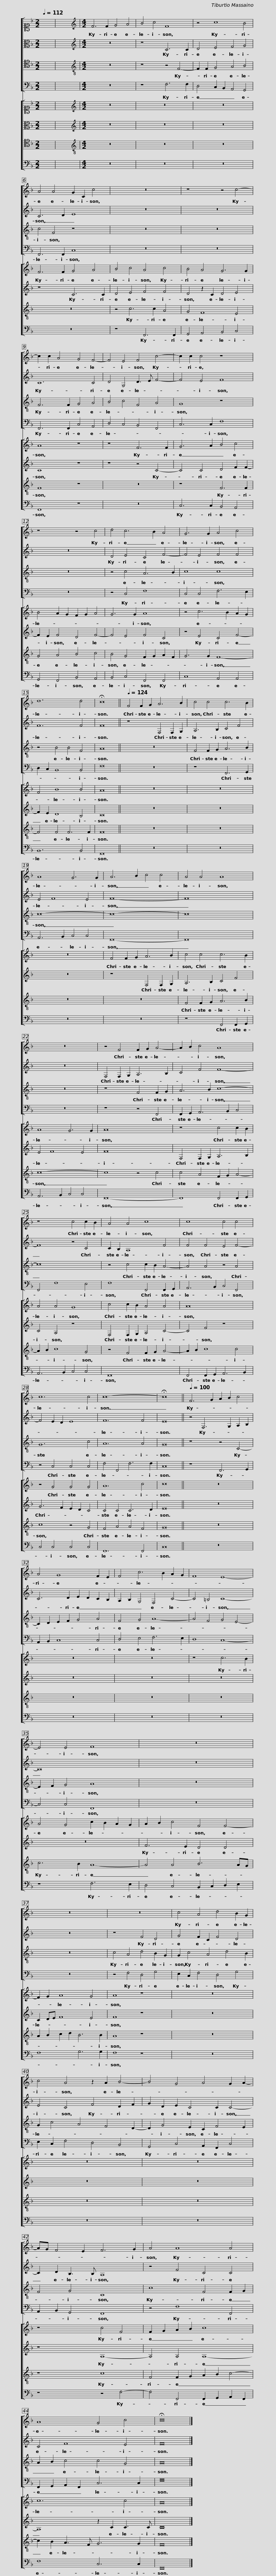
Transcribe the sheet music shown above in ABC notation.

X:1
%%score [ 1 2 3 4 ] [ 5 6 7 8 ]
L:1/8
Q:1/4=112
M:2/2
I:linebreak $
K:F
V:1 alto1
V:2 alto
V:3 tenor
V:4 bass
V:5 alto1
V:6 alto
V:7 tenor
V:8 bass
V:1
 x8 | x8 |[M:4/2][K:treble] F6 F2 G4 A4 | B4 c4 F8 | z4 c8 B4 | %5
 A4 A4 G2 C2 c4 |$ z16 | z8 z4 c4- | c2 c2 A4 G4 F4- | F4 E4 F4 c4- | %10
 c2 c2 c4 z8 |$ z8 z4 c4 | d4 c6 B2 A4 | G6 G2 A4 c4 | d12 d4 | %15
 !fermata!c16 ||$[Q:1/4=124][Q:1/4=124] F4 F2 G2 A6 B2 | c4 c4 c6 B2 | A8 G6 G2 | A6 B2 c4 c4 |$ %20
 A4 A4 A8 | z16 | z4 F4 F2 G2 A4- | A2 B2 c4 A8 |$ z8 c4 c2 B2 | %25
 A4 A4 c8 | c8 c4 c4 | c12 c4 |$ c16- | !fermata!c16 || %30
[Q:1/4=100][Q:1/4=100] F6 G2 A2 B2 c4 | A4 G8 F2 E2 |$ F4 c6 B2 A2 G2 | F8 E8- | E4 E4 F8 | %35
 z16 |$ z16 | z16 | c4 A4 d4 B2 G2 | c4 A4 z2 A2 B4- |$ %40
 B4 G4 A4 G2 A2- | AG F4 E2 F6 G2 | A4 A8 A4 | A8 G4 c4 | !fermata!c16 |] %45
V:2
 x8 | x8 |[M:4/2][K:treble] z16 | z8 C6 C2 | D4 E4 F4 G4 | %5
 C6 D2 E8 |$ z16 | z16 | C12 C4 | D4 G,4 D3 E F4- | %10
 F4 E4 F8 |$ z16 | D4 E4 C4 F4- | F4 E4 F4 F4 | F12 F4 | %15
 F16 ||$ z8 F,4 F,2 G,2 | A,6 B,2 C4 F4 | E4 F8 E4 | F16- |$ %20
 F16 | z16 | F,4 F,2 G,2 A,6 B,2 | C4 F4 F8- |$ F8 z4 C4 | %25
 C2 B,2 A,8 F4 | F4 F4 E4 F4- | F4 E2 D2 E8 |$ F12 F4 | E16 || %30
 z4 F,6 G,2 A,2 B,2 | C6 D2 E2 D2 C2 B,2 |$ A,2 B,2 G,4 F,4 C4- | C4 =B,4 C8- | C16 | %35
 z16 |$ z16 | z8 F4 D4 | G4 F2 C2 F4 D4 | E4 C4 F4 D2 F2 |$ %40
 G2 D2 E2 C4 C2 C4- | C2 D2 B,3 B, A,8 | z4 F4 C4 C4 | C4 F8 E4 | F16 |] %45
V:3
 x8 | x8 |[M:4/2][K:treble-8] z16 | z8 z4 F4- | F2 F2 G4 A4 B4 | %5
 c4 F4 z8 |$ z16 | z16 | F6 F2 G4 A4 | B4 c4 F4 A4 | %10
 G8 z8 |$ z16 | z4 c4 A6 B2 | c8 c8 | z4 B4 B4 F4 | %15
 A16 ||$ z16 | F4 F2 G2 A6 B2 | c16- | c16- |$ %20
 c16 | z16 | z8 F4 F2 G2 | A6 B2 c8- |$ c16 | %25
 z4 c4 c2 B2 A4- | A4 A4 z4 A4 | G12 c4 |$ A12 A4 | G16 || %30
 z8 z4 C4- | C2 D2 E2 F2 G4 A4 |$ F4 G4 A8- | A4 F4 G4 E4- | E2 F2 G4 A8 | %35
 z16 |$ z16 | c4 A4 d4 B2 G2 | G2 c4 A4 d4 B2 | G2 c4 A4 F4 D2- |$ %40
 D2 G4 E2 C2 F4 E2 | F4 G4 C8 | c8 F4 F2 G2 | A2 B2 c4 c4 G4 | A16 |] %45
V:4
 x8 | x8 |[M:4/2] z16 | z8 F,6 F,2 | D,4 C,2 B,,2 A,,4 G,,4 | %5
 F,,6 F,,2 C,8 |$ z16 | z16 | F,,6 F,,2 C,4 A,,4 | D,4 C,4 B,,4 F,,4 | %10
 C,6 C,2 F,8 |$ z16 | z4 C,4 F,8 | C,4 C,4 F,6 E,2 | D,2 C,2 B,,8 B,,4 | %15
 F,16 ||$ z16 | z8 F,,6 G,,2 | A,,6 B,,2 C,4 C,4 | F,,16- |$ %20
 F,,16 | z16 | z8 z4 F,,4 | F,,2 G,,2 A,,6 B,,2 C,4 |$ F,,4 F,8 E,4 | %25
 F,8 F,,4 F,,2 G,,2 | A,,6 B,,2 C,4 F,,4 | z4 C,4 C,4 C,4 |$ F,4 F,,4 F,6 F,2 | C,16 || %30
 z8 F,,6 G,,2 | A,,2 B,,2 C,8 C,4 |$ D,4 E,4 F,6 E,2 | D,8 C,8- | C,4 C,4 F,,8 | %35
 z16 |$ z16 | z4 F,4 D,4 G,4 | E,2 C,2 F,4 D,4 G,4 | E,2 C,2 F,4 D,4 B,,4 |$ %40
 G,,4 C,4 A,,2 F,,2 C,4 | A,,2 B,,2 G,,4 F,,8 | z4 F,8 F,,4 | F,,2 G,,2 A,,2 F,,2 C,6 C,2 | F,16 |] %45
V:5
 x8 | x8 |[M:4/2][K:treble] z16 | z16 | z16 | %5
 F6 F2 G4 A4 |$ B4 c4 A4 c4 | B4 A4 G6 G2 | A8 z8 | z8 F6 F2 | %10
 G6 A2 B4 c4 |$ B4 A2 G2 F2 G2 A4 | G6 G2 A8 | z4 c6 B2 A2 G2 | F4 B8 B4 | %15
 A16 ||$ z16 | z16 | z16 | F4 F2 G2 A6 B2 |$ %20
 c4 c4 c6 B2 | A8 G6 G2 | A16 | z8 c4 c2 B2 |$ A4 A4 G8 | %25
 c4 c2 B2 A4 A4 | A16 | z4 G4 G4 G4 |$ A12 c4 | c16 || %30
 z16 | z16 |$ z16 | z8 c6 B2 | A4 G4 c2 B2 A2 G2 | %35
 A2 B2 c4 F4 F4- |$ F2 G2 A8 G4 | A8 z8 | z16 | z16 |$ %40
 z16 | z8 c4 F4 | F2 G2 A2 B2 c8 | c12 c4 | A16 |] %45
V:6
 x8 | x8 |[M:4/2][K:treble] z16 | z16 | z16 | %5
 z8 C6 C2 |$ D4 E4 F4 F4 | D4 z2 C2 D4 E4 | C8 z8 | z8 z4 C4- | %10
 C4 C4 D4 F2 F2- |$ F2 E2 F4 D4 F4- | F4 E4 F4 C4 | z4 E4 C4 F4- | F2 E2 D8 B,4 | %15
 C16 ||$ z16 | z16 | z16 | z8 F,4 F,2 G,2 |$ %20
 A,6 B,2 C4 F4 | E4 F8 E4 | F16 | F,4 F,2 G,2 A,6 B,2 |$ C4 A,4 z8 | %25
 F,4 F,2 G,2 A,4 C4- | C4 F4 z8 | G6 F2 E2 D2 C4 |$ C4 C4 C6 D2 | E16 || %30
 z16 | z16 |$ z16 | z16 | z16 | %35
 F6 E2 D4 D4 |$ C2 DE F8 E4 | F8 z8 | z16 | z16 |$ %40
 z16 | z8 A,8- | A,4 A,4 A,8- | A,8 z2 C2 C3 C | C16 |] %45
V:7
 x8 | x8 |[M:4/2][K:treble-8] z16 | z16 | z16 | %5
 z16 |$ z4 c6 c2 A4 | G4 F8 E4 | F8 z8 | z16 | %10
 z8 F6 F2 |$ G4 A4 B4 c4 | B4 G4 F2 G2 A2 F2 | G6 G2 F8- | F4 F4 F6 F2 | %15
 F16 ||$ z16 | z16 | z16 | z16 |$ %20
 F4 F2 G2 A6 B2 | c16- | c8 z4 c4 | c4 A4 F2 G2 A4- |$ A2 B2 c8 G4 | %25
 z4 F4 F2 G2 A4- | A2 B2 c8 c4 | c8 z4 G4 |$ F4 A4 A4 F4 | G16 || %30
 z16 | z16 |$ z16 | z16 | c6 B2 A8- | %35
 A4 A4 B6 AG |$ A2 B2 c2 d2 B6 B2 | A8 z8 | z16 | z16 |$ %40
 z16 | z8 c8 | F4 F2 G2 A2 B2 c4- | c2 B2 A3 F G6 G2 | F16 |] %45
V:8
 x8 | x8 |[M:4/2] z16 | z16 | z16 | %5
 z16 |$ z8 F,,6 F,,2 | G,,4 A,,4 B,,4 C,4 | F,,8 z8 | z16 | %10
 C,6 C,2 B,,4 A,,4 |$ G,,4 F,,4 B,,4 A,,4 | B,,4 C,4 F,,4 F,,4 | C,8 A,,4 A,,4 | B,,12 B,,4 | %15
 F,,16 ||$ z16 | z16 | z16 | z16 |$ %20
 z8 F,,4 F,,2 G,,2 | A,,6 B,,2 C,4 C,4 | F,,16- | F,,8 F,,4 F,,2 G,,2 |$ A,,6 B,,2 C,4 C,4 | %25
 F,,16 | F,,4 F,,2 G,,2 A,,6 B,,2 | C,4 C,4 C,4 C,4 |$ F,,12 F,,4 | C,16 || %30
 z16 | z16 |$ z16 | z16 | z8 F,6 E,2 | %35
 D,4 C,4 B,,2 C,2 D,2 E,2 |$ F,8 G,6 G,2 | F,8 z8 | z16 | z16 |$ %40
 z16 | z8 z4 F,4- | F,4 F,,4 F,,2 G,,2 A,,2 F,,2 | F,8 C,6 C,2 | F,,16 |] %45
